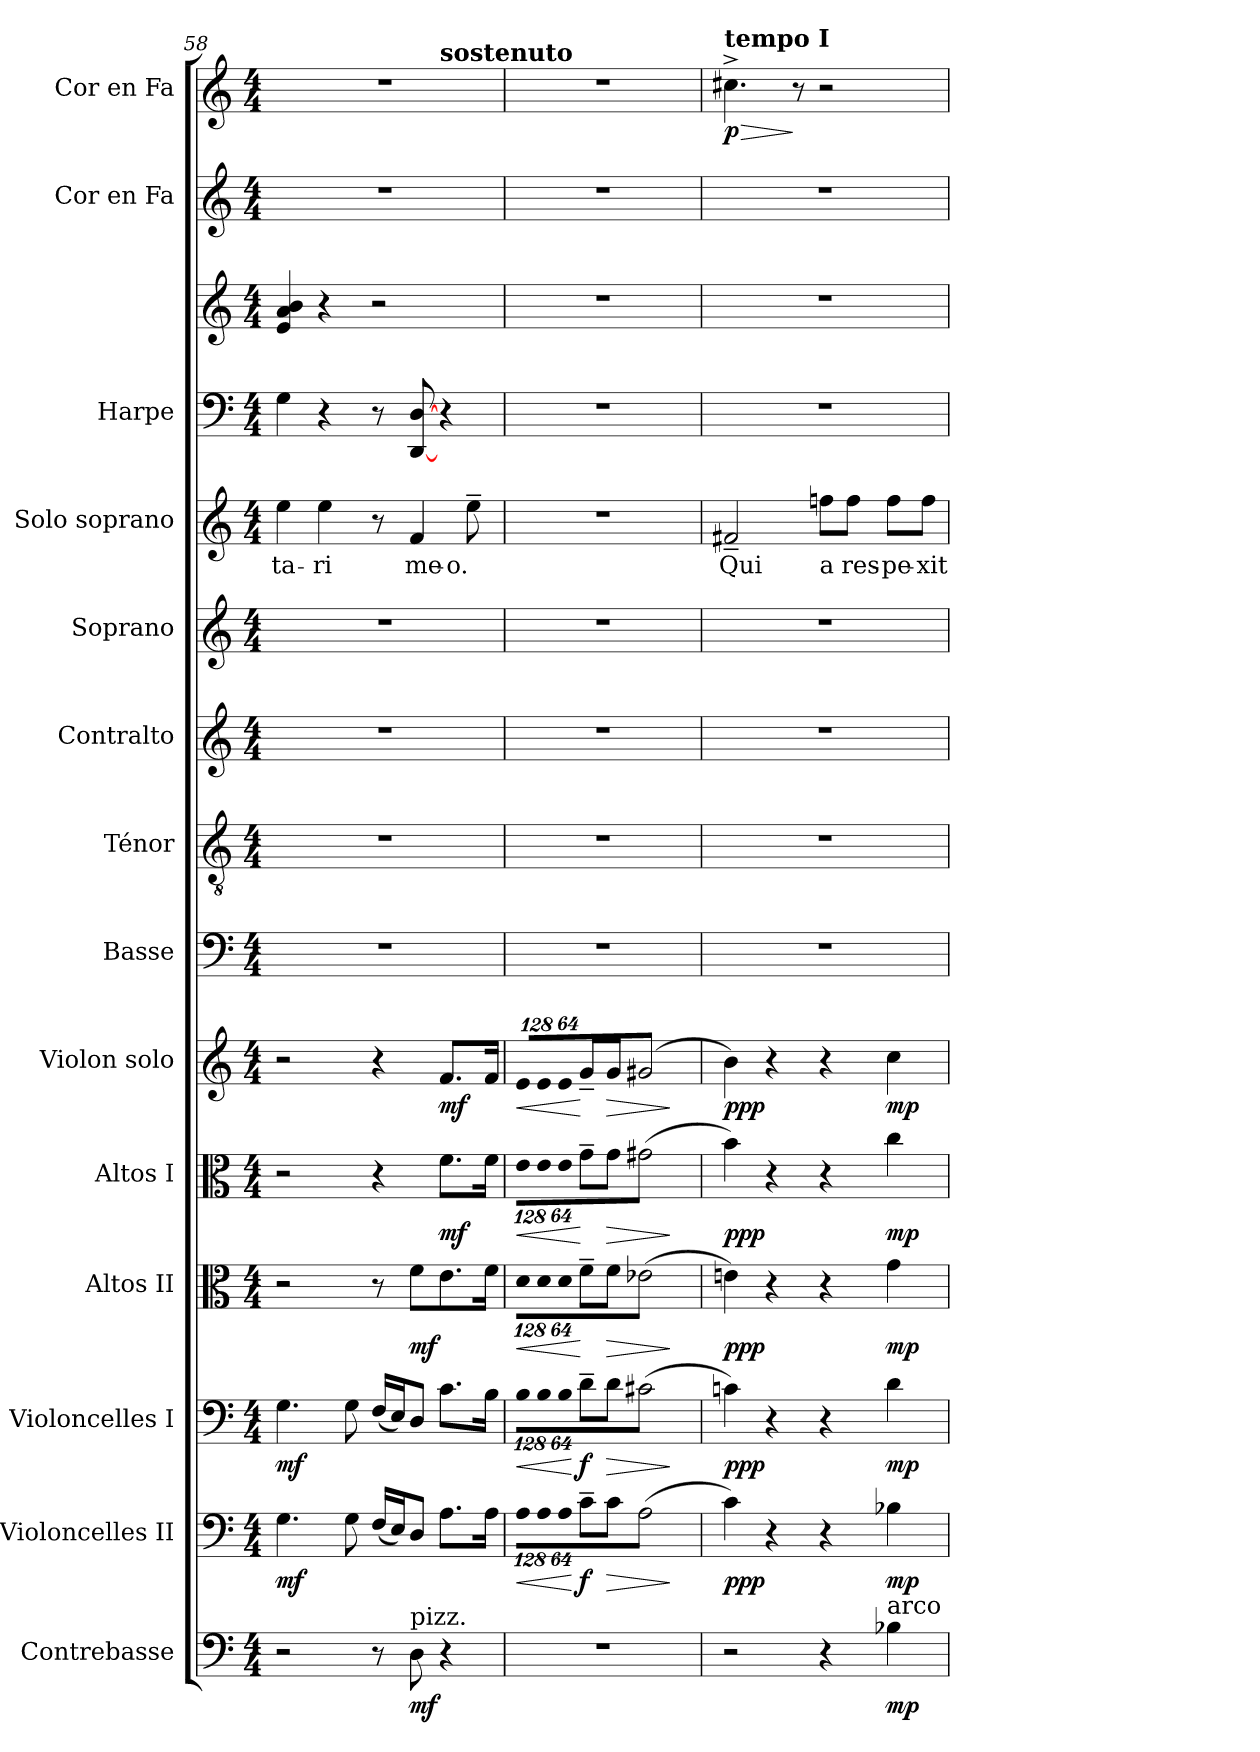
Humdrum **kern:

**kern	**dynam	**kern	**dynam	**kern	**dynam	**kern	**dynam	**kern	**dynam	**kern	**dynam	**kern	**kern	**kern	**kern	**kern	**text	**kern	**kern	**kern	**kern	**dynam
*part14	*part14	*part13	*part13	*part12	*part12	*part11	*part11	*part10	*part10	*part9	*part9	*part8	*part7	*part6	*part5	*part4	*part4	*part3	*part3	*part2	*part1	*part1
*staff15	*staff15	*staff14	*staff14	*staff13	*staff13	*staff12	*staff12	*staff11	*staff11	*staff10	*staff10	*staff9	*staff8	*staff7	*staff6	*staff5	*staff5	*staff4	*staff3	*staff2	*staff1	*staff1
*I"Contrebasse	*	*I"Violoncelles II	*	*I"Violoncelles I	*	*I"Altos II	*	*I"Altos I	*	*I"Violon solo	*	*I"Basse	*I"Ténor	*I"Contralto	*I"Soprano	*I"Solo soprano	*	*I"Harpe	*	*I"Cor en Fa	*I"Cor en Fa	*
*I'C. B.	*	*I'Vc.	*	*I'Vc.	*	*I'A.	*	*I'A.	*	*I'V.	*	*I'B.	*I'T.	*I'Cont. A.	*I'S.	*	*	*I'Hp.	*	*	*	*
!!LO:PB:g=z
*clefF4	*	*clefF4	*	*clefF4	*	*clefC3	*	*clefC3	*	*clefG2	*	*clefF4	*clefGv2	*clefG2	*clefG2	*clefG2	*	*clefF4	*clefG2	*clefG2	*clefG2	*
*ITrd7c12	*	*	*	*	*	*	*	*	*	*	*	*	*ITrd7c12	*	*	*	*	*	*	*ITrd4c7	*ITrd4c7	*
*k[]	*	*k[]	*	*k[]	*	*k[]	*	*k[]	*	*k[]	*	*k[]	*k[]	*k[]	*k[]	*k[]	*	*k[]	*k[]	*k[b-]	*k[b-]	*
*M4/4	*	*M4/4	*	*M4/4	*	*M4/4	*	*M4/4	*	*M4/4	*	*M4/4	*M4/4	*M4/4	*M4/4	*M4/4	*	*M4/4	*M4/4	*M4/4	*M4/4	*
=58	=58	=58	=58	=58	=58	=58	=58	=58	=58	=58	=58	=58	=58	=58	=58	=58	=58	=58	=58	=58	=58	=58
!	!	!	!	!	!	!	!	!	!	!	!	!	!	!	!	!	!LO:LY:b:color=#000000	!	!	!	!	!
*	*	*	*	*	*	*	*	*	*	*	*	*	*	*	*	*	*	*	*	*	*^	*
2r	.	4.Gi\	mf	4.Gi\	mf	2r	.	2r	.	2r	.	1r	1r	1r	1r	4eei\	-ta-	4Gi\	4ei/ 4ai 4bi	1r	1r	2.ryy	.
!	!	!	!	!	!	!	!	!	!	!	!	!	!	!	!	!	!LO:LY:b:color=#000000	!	!	!	!	!	!
.	.	.	.	.	.	.	.	.	.	.	.	.	.	.	.	4eei\	-ri	4r	4r	.	.	.	.
.	.	8Gi\	.	8Gi\	.	.	.	.	.	.	.	.	.	.	.	.	.	.	.	.	.	.	.
8r	.	(16Fi/LL	.	(16Fi/LL	.	8r	.	4r	.	4r	.	.	.	.	.	8r	.	8r	2r	.	.	.	.
.	.	16Ei/J)	.	16Ei/J)	.	.	.	.	.	.	.	.	.	.	.	.	.	.	.	.	.	.	.
!LO:TX:a:t=pizz.	!	!	!	!	!	!	!	!	!	!	!	!	!	!	!	!	!	!	!	!	!	!	!
!	!	!	!	!	!	!	!	!	!	!	!	!	!	!	!	!	!LO:LY:b:color=#000000	!	!	!	!	!	!
8DDi\	mf	8Di/J	.	8Di/J	.	8fi\L	mf	.	.	.	.	.	.	.	.	4fi/	me-	[<8DDi/ [>8Di	.	.	.	.	.
!	!	!	!	!	!	!	!	!	!	!	!	!	!	!	!	!	!	!	!	!	!	!LO:TX:a:B:t=sostenuto	!
4r	.	8.Ai\L	.	8.ci\L	.	8.ei\	.	8.fi\L	mf	8.fi/L	mf	.	.	.	.	.	.	4r	.	.	.	4ryy	.
!	!	!	!	!	!	!	!	!	!	!	!	!	!	!	!	!	!LO:LY:b:color=#000000	!	!	!	!	!	!
.	.	.	.	.	.	.	.	.	.	.	.	.	.	.	.	8ee~i\	-o.	.	.	.	.	.	.
.	.	16Ai\Jk	.	16Bi\Jk	.	16fi\Jk	.	16fi\Jk	.	16fi/Jk	.	.	.	.	.	.	.	.	.	.	.	.	.
*	*	*	*	*	*	*	*	*	*	*	*	*	*	*	*	*	*	*	*	*	*v	*v	*
=59	=59	=59	=59	=59	=59	=59	=59	=59	=59	=59	=59	=59	=59	=59	=59	=59	=59	=59	=59	=59	=59	=59
*	*	*Xbrackettup	*	*	*	*	*	*	*	*	*	*	*	*	*	*	*	*	*	*	*	*
*	*	*	*	*	*	*	*	*	*	*	*	*	*	*	*	*	*	*	*	*	*^	*
!	!	!LO:N:vis=8	!LO:HP:b	!	!	!	!	!	!	!	!	!	!	!	!	!	!	!	!	!	!	!	!
*	*	*	*	*	*	*	*	*	*	*	*	*	*	*	*	*	*	*	*	*	*v	*v	*
*	*	*	*	*Xbrackettup	*	*	*	*	*	*	*	*	*	*	*	*	*	*	*	*	*	*
*	*	*	*	*	*	*	*	*	*	*	*	*	*	*	*	*	*	*	*	*	*^	*
!	!	!	!	!LO:N:vis=8	!LO:HP:b	!	!	!	!	!	!	!	!	!	!	!	!	!	!	!	!	!	!
*	*	*	*	*	*	*	*	*	*	*	*	*	*	*	*	*	*	*	*	*	*v	*v	*
*	*	*	*	*	*	*Xbrackettup	*	*	*	*	*	*	*	*	*	*	*	*	*	*	*	*
*	*	*	*	*	*	*	*	*	*	*	*	*	*	*	*	*	*	*	*	*	*^	*
!	!	!	!	!	!	!LO:N:vis=8	!LO:HP:b	!	!	!	!	!	!	!	!	!	!	!	!	!	!	!	!
*	*	*	*	*	*	*	*	*	*	*	*	*	*	*	*	*	*	*	*	*	*v	*v	*
*	*	*	*	*	*	*	*	*Xbrackettup	*	*	*	*	*	*	*	*	*	*	*	*	*	*
*	*	*	*	*	*	*	*	*	*	*	*	*	*	*	*	*	*	*	*	*	*^	*
!	!	!	!	!	!	!	!	!LO:N:vis=8	!LO:HP:b	!	!	!	!	!	!	!	!	!	!	!	!	!	!
*	*	*	*	*	*	*	*	*	*	*	*	*	*	*	*	*	*	*	*	*	*v	*v	*
*	*	*	*	*	*	*	*	*	*	*Xbrackettup	*	*	*	*	*	*	*	*	*	*	*	*
*	*	*	*	*	*	*	*	*	*	*	*	*	*	*	*	*	*	*	*	*	*^	*
!	!	!	!	!	!	!	!	!	!	!LO:N:vis=8	!LO:HP:b	!	!	!	!	!	!	!	!	!	!	!	!
*	*	*	*	*	*	*	*	*	*	*	*	*	*	*	*	*	*	*	*	*	*v	*v	*
1r	.	1024%85Ai\L	<	1024%85Bi\L	<	1024%85di\L	<	1024%85ei\L	<	1024%85ei/L	<	1r	1r	1r	1r	1r	.	1r	1r	1r	1r	.
!	!	!LO:N:vis=8	!	!LO:N:vis=8	!	!LO:N:vis=8	!	!LO:N:vis=8	!	!LO:N:vis=8	!	!	!	!	!	!	!	!	!	!	!	!
.	.	1024%85Ai\	.	1024%85Bi\	.	1024%85di\	.	1024%85ei\	.	1024%85ei/	.	.	.	.	.	.	.	.	.	.	.	.
!	!	!LO:N:vis=8	!	!LO:N:vis=8	!	!LO:N:vis=8	!	!LO:N:vis=8	!	!LO:N:vis=8	!	!	!	!	!	!	!	!	!	!	!	!
.	.	512%43Ai\J	.	512%43Bi\J	.	512%43di\J	.	512%43ei\J	.	512%43ei/J	.	.	.	.	.	.	.	.	.	.	.	.
.	.	8c~i\L	[ f	8d~i\L	[ f	8f~i\L	[	8g~i\L	[	8g~i/L	[	.	.	.	.	.	.	.	.	.	.	.
!	!	!	!LO:HP:b	!	!LO:HP:b	!	!LO:HP:b	!	!LO:HP:b	!	!LO:HP:b	!	!	!	!	!	!	!	!	!	!	!
.	.	8ci\J	>	8di\J	>	8fi\J	>	8gi\J	>	8gi/J	>	.	.	.	.	.	.	.	.	.	.	.
.	.	(2Ai\	.	(2c#Xi\	.	(2e-Xi\	.	(2g#Xi\	.	(2g#Xi/	.	.	.	.	.	.	.	.	.	.	.	.
.	.	.	]	.	]	.	]	.	]	.	]	.	.	.	.	.	.	.	.	.	.	.
=60	=60	=60	=60	=60	=60	=60	=60	=60	=60	=60	=60	=60	=60	=60	=60	=60	=60	=60	=60	=60	=60	=60
!	!	!	!	!	!	!	!	!	!	!	!	!	!	!	!	!	!	!	!	!	!LO:TX:a:B:t=tempo I	!
!	!	!	!	!	!	!	!	!	!	!	!	!	!	!	!	!	!LO:LY:b:color=#000000	!	!	!	!	!LO:HP:b
2r	.	4ci\)	ppp	4cni\)	ppp	4eni\)	ppp	4bi\)	ppp	4bi\)	ppp	1r	1r	1r	1r	2f#X~i/	Qui	1r	1r	1r	4.f#X^i\	> p
.	.	4r	.	4r	.	4r	.	4r	.	4r	.	.	.	.	.	.	.	.	.	.	.	.
.	.	.	.	.	.	.	.	.	.	.	.	.	.	.	.	.	.	.	.	.	8r	]
!	!	!	!	!	!	!	!	!	!	!	!	!	!	!	!	!	!LO:LY:b:color=#000000	!	!	!	!	!
4r	.	4r	.	4r	.	4r	.	4r	.	4r	.	.	.	.	.	8ffni\L	a	.	.	.	2r	.
!	!	!	!	!	!	!	!	!	!	!	!	!	!	!	!	!	!LO:LY:b:color=#000000	!	!	!	!	!
.	.	.	.	.	.	.	.	.	.	.	.	.	.	.	.	8ffi\J	res-	.	.	.	.	.
!LO:TX:a:t=arco	!	!	!	!	!	!	!	!	!	!	!	!	!	!	!	!	!	!	!	!	!	!
!	!	!	!	!	!	!	!	!	!	!	!	!	!	!	!	!	!LO:LY:b:color=#000000	!	!	!	!	!
4BB-Xi\	mp	4B-Xi\	mp	4di\	mp	4gi\	mp	4cci\	mp	4cci\	mp	.	.	.	.	8ffi\L	-pe-	.	.	.	.	.
!	!	!	!	!	!	!	!	!	!	!	!	!	!	!	!	!	!LO:LY:b:color=#000000	!	!	!	!	!
.	.	.	.	.	.	.	.	.	.	.	.	.	.	.	.	8ffi\J	-xit	.	.	.	.	.
=	=	=	=	=	=	=	=	=	=	=	=	=	=	=	=	=	=	=	=	=	=	=
*-	*-	*-	*-	*-	*-	*-	*-	*-	*-	*-	*-	*-	*-	*-	*-	*-	*-	*-	*-	*-	*-	*-
